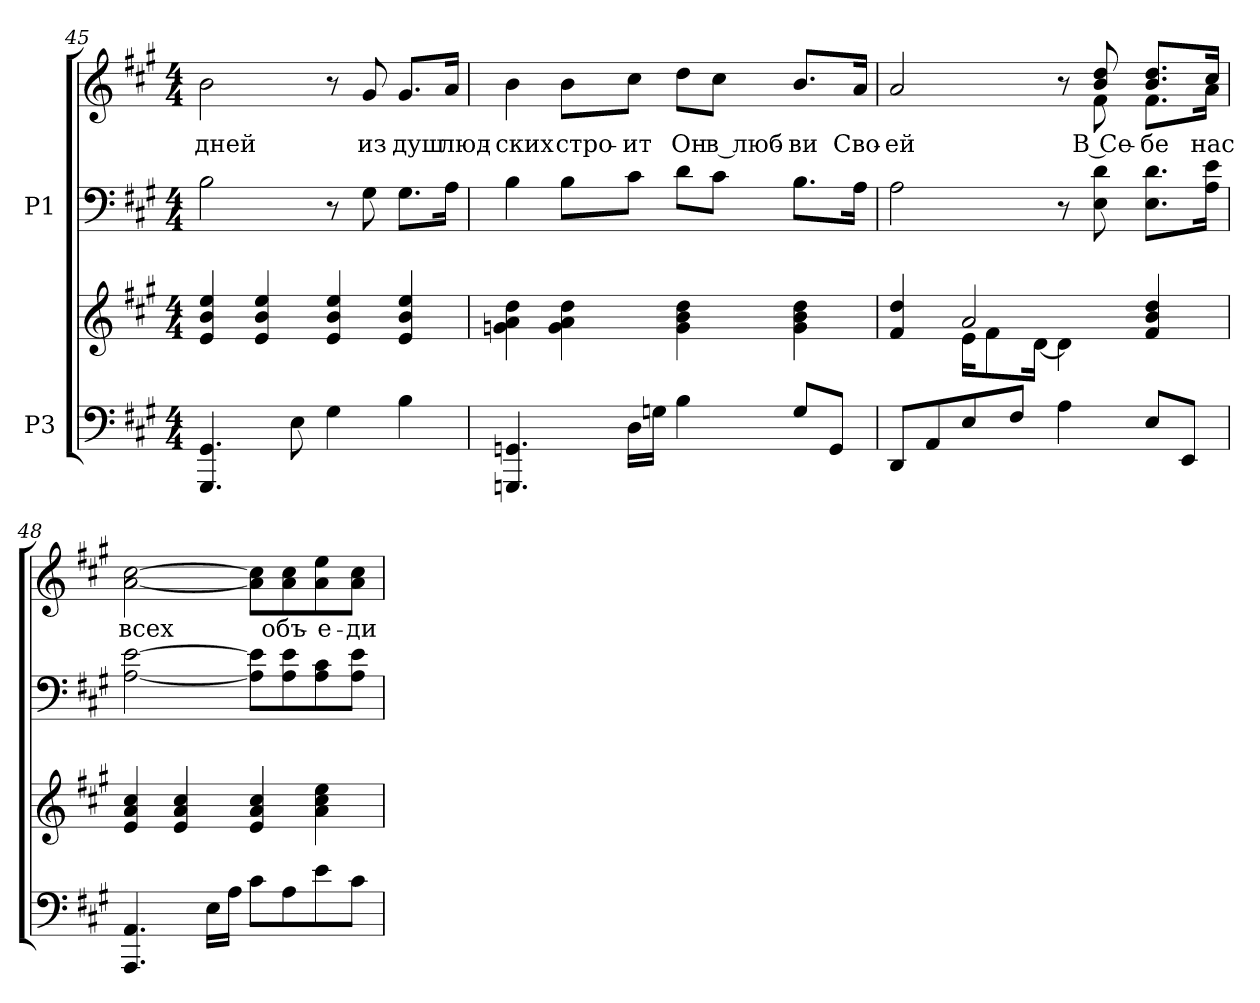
**kern	**kern	**kern	**kern	**text
*part2	*part2	*part1	*part1	*part1
*staff4	*staff3	*staff2	*staff1	*staff1
*I"P3	*	*I"P1	*	*
!!LO:LB:g=z
*clefF4	*clefG2	*clefF4	*clefG2	*
*k[f#c#g#]	*k[f#c#g#]	*k[f#c#g#]	*k[f#c#g#]	*
*A:	*A:	*A:	*A:	*
*M4/4	*M4/4	*M4/4	*M4/4	*
=45	=45	=45	=45	=45
!	!	!	!	!LO:LY:b:color=#000000
4.GGG#i/ 4.GG#i	4ei/ 4bi 4eei	2Bi\	2bi\	дней
.	4ei/ 4bi 4eei	.	.	.
8Ei\	.	.	.	.
4G#i\	4ei/ 4bi 4eei	8r	8r	.
!	!	!	!	!LO:LY:b:color=#000000
.	.	8G#i\	8g#i/	из
!	!	!	!	!LO:LY:b:color=#000000
4Bi\	4ei/ 4bi 4eei	8.G#i\L	8.g#i/L	душ
!	!	!	!	!LO:LY:b:color=#000000
.	.	16Ai\Jk	16ai/Jk	люд-
=46	=46	=46	=46	=46
!	!	!	!	!LO:LY:b:color=#000000
4.GGGni/ 4.GGni	4gni\ 4ai 4ddi	4Bi\	4bi\	-ских
!	!	!	!	!LO:LY:b:color=#000000
.	4gi\ 4ai 4ddi	8Bi\L	8bi\L	стро-
!	!	!	!	!LO:LY:b:color=#000000
16Di\LL	.	8c#i\J	8cc#i\J	-ит
16Gni\JJ	.	.	.	.
!	!	!	!	!LO:LY:b:color=#000000
4Bi\	4gi\ 4bi 4ddi	8di\L	8ddi\L	Он
!	!	!	!	!LO:LY:b:color=#000000
.	.	8c#i\J	8cc#i\J	в люб-
!	!	!	!	!LO:LY:b:color=#000000
8Gi/L	4gi\ 4bi 4ddi	8.Bi\L	8.bi/L	-ви
8GGi/J	.	.	.	.
!	!	!	!	!LO:LY:b:color=#000000
.	.	16Ai\Jk	16ai/Jk	Сво-
=47	=47	=47	=47	=47
*	*^	*	*	*
!	!	!	!	!	!LO:LY:b:color=#000000
*	*	*	*	*^	*
8DDi/L	4f#i/ 4ddi	4ryy	2Ai\	2ai/	8ryy	-ей
*	*	*	*	*v	*v	*
8AAi/	.	.	.	.	.
8Ei/	2ai/	16ei\KL	.	.	.
.	.	8f#i\	.	.	.
8F#i/J	.	.	.	.	.
.	.	[<16di\Jk	.	.	.
4Ai\	.	4di\]	8r	8r	.
!	!	!	!	!	!LO:LY:b:color=#000000
*	*	*	*	*^	*
.	.	.	8Ei\ 8di	8bi/ 8ddi	8f#i\	В Се-
!	!	!	!	!	!	!LO:LY:b:color=#000000
8Ei/L	4f#i/ 4bi 4ddi	4ryy	8.Ei\ 8.diL	8.bi/ 8.ddiL	8.f#i\L	-бе
8EEi/J	.	.	.	.	.	.
!	!	!	!	!	!	!LO:LY:b:color=#000000
.	.	.	16Ai\ 16eiJk	16cc#i/Jk	16ai\Jk	нас
*	*v	*v	*	*v	*v	*
!!LO:LB:g=z
=48	=48	=48	=48	=48
*	*	*	*^	*
!	!	!	!	!	!LO:LY:b:color=#000000
*	*	*	*v	*v	*
4.AAAi/ 4.AAi	4ei/ 4ai 4cc#i	[<2Ai\ [>2ei	[<2ai\ [>2cc#i	всех
.	4ei/ 4ai 4cc#i	.	.	.
16Ei\LL	.	.	.	.
16Ai\JJ	.	.	.	.
8c#i\L	4ei/ 4ai 4cc#i	8Ai\] 8ei]L	8ai\] 8cc#i]L	.
!	!	!	!	!LO:LY:b:color=#000000
8Ai\	.	8Ai\ 8ei	8ai\ 8cc#i	объ-
!	!	!	!	!LO:LY:b:color=#000000
8ei\	4ai\ 4cc#i 4eei	8Ai\ 8c#i	8ai\ 8eei	-е-
!	!	!	!	!LO:LY:b:color=#000000
8c#i\J	.	8Ai\ 8eiJ	8ai\ 8cc#iJ	-ди-
=	=	=	=	=
*-	*-	*-	*-	*-
